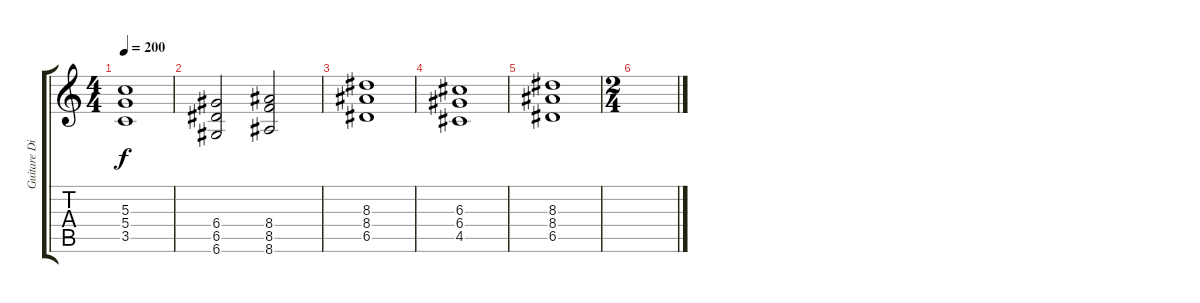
\track ("Guitare Disto" "Guitare Di") {instrument distortionguitar}
\staff {score tabs}
\tuning (E4 B3 G3 D3 A2 D2) {hide}
\ts (4 4)
\tempo 200
\clef g2
\ks c
(5.3 5.4 3.5).1{dy f} |
(6.4 6.5 6.6).2 (8.4 8.5 8.6).2 |
(8.3 8.4 6.5).1 |
(6.3 6.4 4.5).1 |
(8.3 8.4 6.5).1 |
\ts (2 4)
